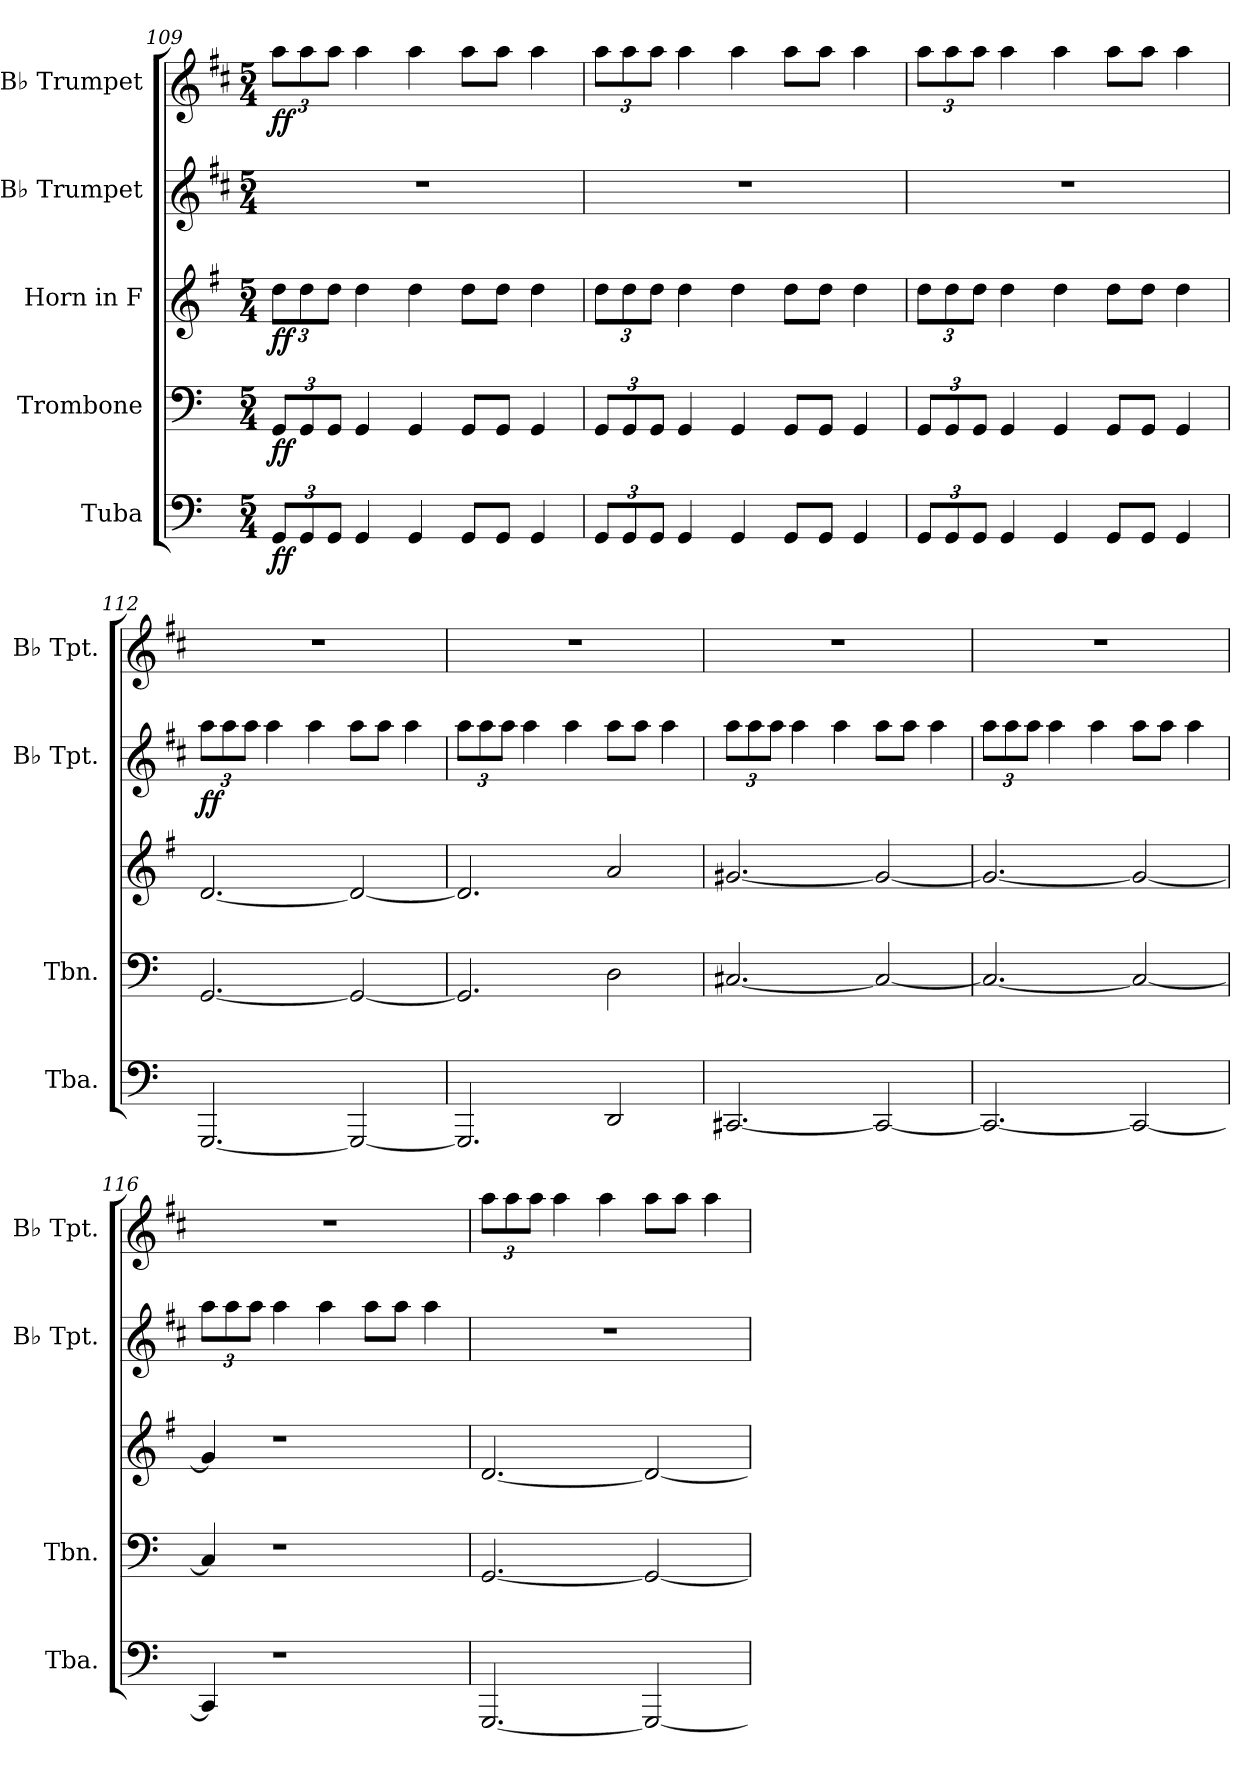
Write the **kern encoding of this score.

**kern	**dynam	**kern	**dynam	**kern	**dynam	**kern	**dynam	**kern	**dynam
*part5	*part5	*part4	*part4	*part3	*part3	*part2	*part2	*part1	*part1
*staff5	*staff5	*staff4	*staff4	*staff3	*staff3	*staff2	*staff2	*staff1	*staff1
*I"Tuba	*	*I"Trombone	*	*I"Horn in F	*	*I"B♭ Trumpet	*	*I"B♭ Trumpet	*
*I'Tba.	*	*I'Tbn.	*	*	*	*I'B♭ Tpt.	*	*I'B♭ Tpt.	*
!!LO:LB:g=z
*clefF4	*	*clefF4	*	*clefG2	*	*clefG2	*	*clefG2	*
*	*	*	*	*ITrd4c7	*	*ITrd1c2	*	*ITrd1c2	*
*k[]	*	*k[]	*	*k[]	*	*k[]	*	*k[]	*
*M5/4	*	*M5/4	*	*M5/4	*	*M5/4	*	*M5/4	*
*Xbrackettup	*	*Xbrackettup	*	*Xbrackettup	*	*	*	*Xbrackettup	*
=109	=109	=109	=109	=109	=109	=109	=109	=109	=109
!	!LO:DY:b	!	!LO:DY:b	!	!LO:DY:b	!	!	!	!LO:DY:b
12GG/L	ff	12GG/L	ff	12g\L	ff	4%5r	.	12gg\L	ff
12GG/	.	12GG/	.	12g\	.	.	.	12gg\	.
12GG/J	.	12GG/J	.	12g\J	.	.	.	12gg\J	.
4GG/	.	4GG/	.	4g\	.	.	.	4gg\	.
4GG/	.	4GG/	.	4g\	.	.	.	4gg\	.
8GG/L	.	8GG/L	.	8g\L	.	.	.	8gg\L	.
8GG/J	.	8GG/J	.	8g\J	.	.	.	8gg\J	.
4GG/	.	4GG/	.	4g\	.	.	.	4gg\	.
=110	=110	=110	=110	=110	=110	=110	=110	=110	=110
12GG/L	.	12GG/L	.	12g\L	.	4%5r	.	12gg\L	.
12GG/	.	12GG/	.	12g\	.	.	.	12gg\	.
12GG/J	.	12GG/J	.	12g\J	.	.	.	12gg\J	.
4GG/	.	4GG/	.	4g\	.	.	.	4gg\	.
4GG/	.	4GG/	.	4g\	.	.	.	4gg\	.
8GG/L	.	8GG/L	.	8g\L	.	.	.	8gg\L	.
8GG/J	.	8GG/J	.	8g\J	.	.	.	8gg\J	.
4GG/	.	4GG/	.	4g\	.	.	.	4gg\	.
=111	=111	=111	=111	=111	=111	=111	=111	=111	=111
12GG/L	.	12GG/L	.	12g\L	.	4%5r	.	12gg\L	.
12GG/	.	12GG/	.	12g\	.	.	.	12gg\	.
12GG/J	.	12GG/J	.	12g\J	.	.	.	12gg\J	.
4GG/	.	4GG/	.	4g\	.	.	.	4gg\	.
4GG/	.	4GG/	.	4g\	.	.	.	4gg\	.
8GG/L	.	8GG/L	.	8g\L	.	.	.	8gg\L	.
8GG/J	.	8GG/J	.	8g\J	.	.	.	8gg\J	.
4GG/	.	4GG/	.	4g\	.	.	.	4gg\	.
!!LO:PB:g=z
=112	=112	=112	=112	=112	=112	=112	=112	=112	=112
*	*	*	*	*	*	*Xbrackettup	*	*	*
!	!	!	!	!	!	!	!LO:DY:b	!	!
[2.GGG/	.	[2.GG/	.	[2.G/	.	12gg\L	ff	4%5r	.
.	.	.	.	.	.	12gg\	.	.	.
.	.	.	.	.	.	12gg\J	.	.	.
.	.	.	.	.	.	4gg\	.	.	.
.	.	.	.	.	.	4gg\	.	.	.
2GGG/_	.	2GG/_	.	2G/_	.	8gg\L	.	.	.
.	.	.	.	.	.	8gg\J	.	.	.
.	.	.	.	.	.	4gg\	.	.	.
=113	=113	=113	=113	=113	=113	=113	=113	=113	=113
2.GGG/]	.	2.GG/]	.	2.G/]	.	12gg\L	.	4%5r	.
.	.	.	.	.	.	12gg\	.	.	.
.	.	.	.	.	.	12gg\J	.	.	.
.	.	.	.	.	.	4gg\	.	.	.
.	.	.	.	.	.	4gg\	.	.	.
2DD/	.	2D\	.	2d/	.	8gg\L	.	.	.
.	.	.	.	.	.	8gg\J	.	.	.
.	.	.	.	.	.	4gg\	.	.	.
=114	=114	=114	=114	=114	=114	=114	=114	=114	=114
[2.CC#X/	.	[2.C#X/	.	[2.c#X/	.	12gg\L	.	4%5r	.
.	.	.	.	.	.	12gg\	.	.	.
.	.	.	.	.	.	12gg\J	.	.	.
.	.	.	.	.	.	4gg\	.	.	.
.	.	.	.	.	.	4gg\	.	.	.
2CC#/_	.	2C#/_	.	2c#/_	.	8gg\L	.	.	.
.	.	.	.	.	.	8gg\J	.	.	.
.	.	.	.	.	.	4gg\	.	.	.
!!LO:LB:g=z
=115	=115	=115	=115	=115	=115	=115	=115	=115	=115
2.CC#/_	.	2.C#/_	.	2.c#/_	.	12gg\L	.	4%5r	.
.	.	.	.	.	.	12gg\	.	.	.
.	.	.	.	.	.	12gg\J	.	.	.
.	.	.	.	.	.	4gg\	.	.	.
.	.	.	.	.	.	4gg\	.	.	.
2CC#/_	.	2C#/_	.	2c#/_	.	8gg\L	.	.	.
.	.	.	.	.	.	8gg\J	.	.	.
.	.	.	.	.	.	4gg\	.	.	.
=116	=116	=116	=116	=116	=116	=116	=116	=116	=116
4CC#/]	.	4C#/]	.	4c#/]	.	12gg\L	.	4%5r	.
.	.	.	.	.	.	12gg\	.	.	.
.	.	.	.	.	.	12gg\J	.	.	.
1r	.	1r	.	1r	.	4gg\	.	.	.
.	.	.	.	.	.	4gg\	.	.	.
.	.	.	.	.	.	8gg\L	.	.	.
.	.	.	.	.	.	8gg\J	.	.	.
.	.	.	.	.	.	4gg\	.	.	.
=117	=117	=117	=117	=117	=117	=117	=117	=117	=117
[2.GGG/	.	[2.GG/	.	[2.G/	.	4%5r	.	12gg\L	.
.	.	.	.	.	.	.	.	12gg\	.
.	.	.	.	.	.	.	.	12gg\J	.
.	.	.	.	.	.	.	.	4gg\	.
.	.	.	.	.	.	.	.	4gg\	.
2GGG/_	.	2GG/_	.	2G/_	.	.	.	8gg\L	.
.	.	.	.	.	.	.	.	8gg\J	.
.	.	.	.	.	.	.	.	4gg\	.
=	=	=	=	=	=	=	=	=	=
*-	*-	*-	*-	*-	*-	*-	*-	*-	*-
